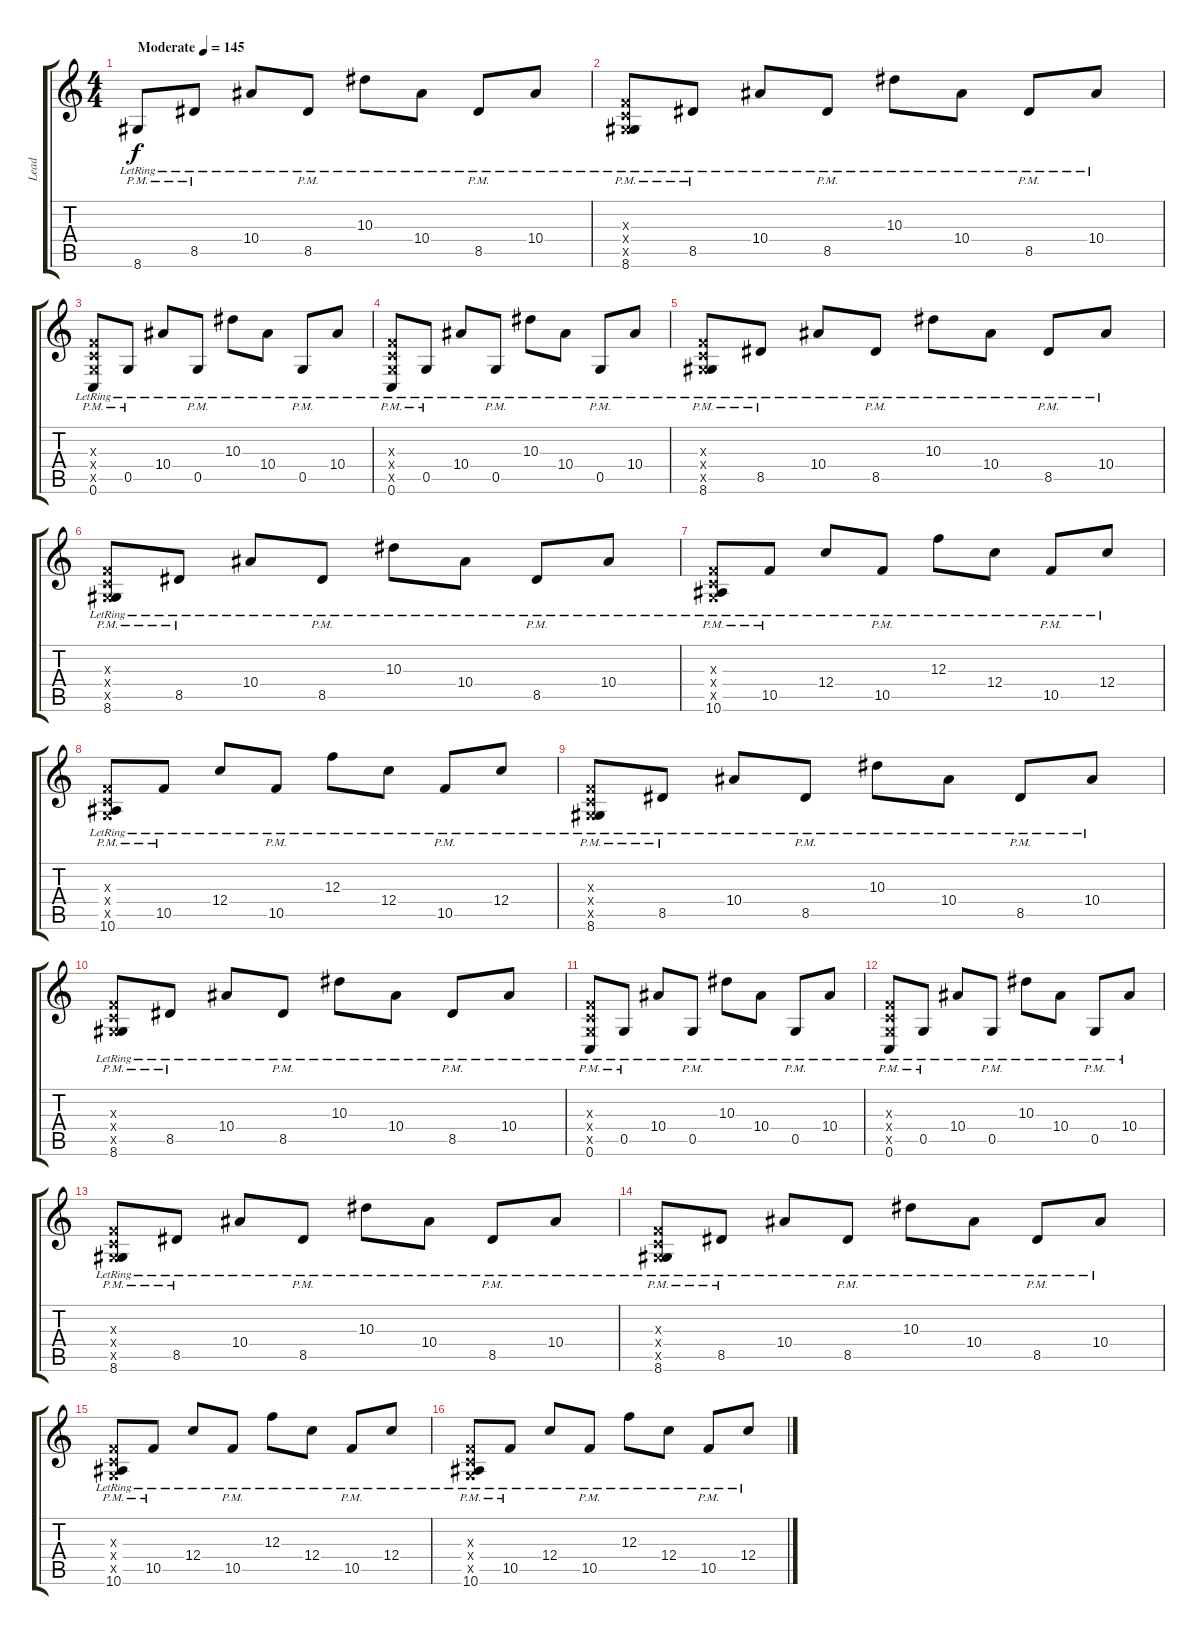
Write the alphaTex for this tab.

\track ("Lead" "Lead") {instrument distortionguitar}
\staff {score tabs}
\tuning (D4 A3 F3 C3 G2 C2) {hide}
\ts (4 4)
\tempo (145 "Moderate")
\clef g2
\ks c
8.6{pm lr}.8{dy f instrument distortionguitar} 8.5{pm lr}.8 10.4{lr}.8 8.5{pm lr}.8 10.3{lr}.8 10.4{lr}.8 8.5{pm lr}.8 10.4{lr}.8 |
(0.3{x} 0.4{x} 0.5{x} 8.6{pm lr}).8 8.5{pm lr}.8 10.4{lr}.8 8.5{pm lr}.8 10.3{lr}.8 10.4{lr}.8 8.5{pm lr}.8 10.4{lr}.8 |
(0.3{x} 0.4{x} 0.5{x} 0.6{pm lr}).8 0.5{pm lr}.8 10.4{lr}.8 0.5{pm lr}.8 10.3{lr}.8 10.4{lr}.8 0.5{pm lr}.8 10.4{lr}.8 |
(0.3{x} 0.4{x} 0.5{x} 0.6{pm lr}).8 0.5{pm lr}.8 10.4{lr}.8 0.5{pm lr}.8 10.3{lr}.8 10.4{lr}.8 0.5{pm lr}.8 10.4{lr}.8 |
(0.3{x} 0.4{x} 0.5{x} 8.6{pm lr}).8 8.5{pm lr}.8 10.4{lr}.8 8.5{pm lr}.8 10.3{lr}.8 10.4{lr}.8 8.5{pm lr}.8 10.4{lr}.8 |
(0.3{x} 0.4{x} 0.5{x} 8.6{pm lr}).8 8.5{pm lr}.8 10.4{lr}.8 8.5{pm lr}.8 10.3{lr}.8 10.4{lr}.8 8.5{pm lr}.8 10.4{lr}.8 |
(0.3{x} 0.4{x} 0.5{x} 10.6{pm lr}).8 10.5{pm lr}.8 12.4{lr}.8 10.5{pm lr}.8 12.3{lr}.8 12.4{lr}.8 10.5{pm lr}.8 12.4{lr}.8 |
(0.3{x} 0.4{x} 0.5{x} 10.6{pm lr}).8 10.5{pm lr}.8 12.4{lr}.8 10.5{pm lr}.8 12.3{lr}.8 12.4{lr}.8 10.5{pm lr}.8 12.4{lr}.8 |
(0.3{x} 0.4{x} 0.5{x} 8.6{pm lr}).8 8.5{pm lr}.8 10.4{lr}.8 8.5{pm lr}.8 10.3{lr}.8 10.4{lr}.8 8.5{pm lr}.8 10.4{lr}.8 |
(0.3{x} 0.4{x} 0.5{x} 8.6{pm lr}).8 8.5{pm lr}.8 10.4{lr}.8 8.5{pm lr}.8 10.3{lr}.8 10.4{lr}.8 8.5{pm lr}.8 10.4{lr}.8 |
(0.3{x} 0.4{x} 0.5{x} 0.6{pm lr}).8 0.5{pm lr}.8 10.4{lr}.8 0.5{pm lr}.8 10.3{lr}.8 10.4{lr}.8 0.5{pm lr}.8 10.4{lr}.8 |
(0.3{x} 0.4{x} 0.5{x} 0.6{pm lr}).8 0.5{pm lr}.8 10.4{lr}.8 0.5{pm lr}.8 10.3{lr}.8 10.4{lr}.8 0.5{pm lr}.8 10.4{lr}.8 |
(0.3{x} 0.4{x} 0.5{x} 8.6{pm lr}).8 8.5{pm lr}.8 10.4{lr}.8 8.5{pm lr}.8 10.3{lr}.8 10.4{lr}.8 8.5{pm lr}.8 10.4{lr}.8 |
(0.3{x} 0.4{x} 0.5{x} 8.6{pm lr}).8 8.5{pm lr}.8 10.4{lr}.8 8.5{pm lr}.8 10.3{lr}.8 10.4{lr}.8 8.5{pm lr}.8 10.4{lr}.8 |
(0.3{x} 0.4{x} 0.5{x} 10.6{pm lr}).8 10.5{pm lr}.8 12.4{lr}.8 10.5{pm lr}.8 12.3{lr}.8 12.4{lr}.8 10.5{pm lr}.8 12.4{lr}.8 |
(0.3{x} 0.4{x} 0.5{x} 10.6{pm lr}).8 10.5{pm lr}.8 12.4{lr}.8 10.5{pm lr}.8 12.3{lr}.8 12.4{lr}.8 10.5{pm lr}.8 12.4{lr}.8
